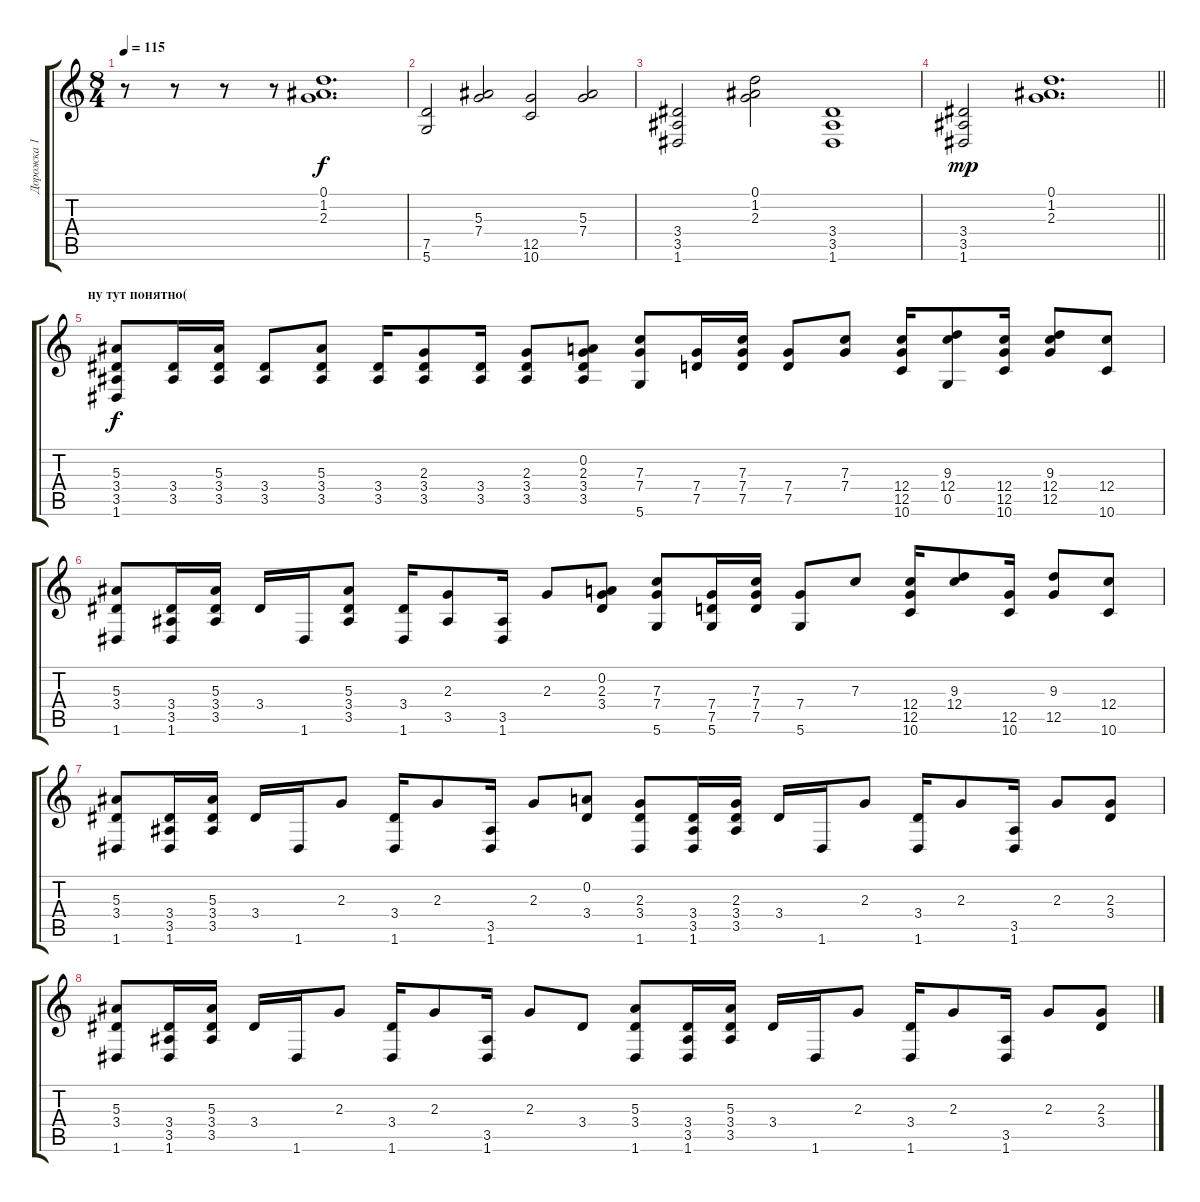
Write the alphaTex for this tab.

\track ("Дорожка 1" "Дорожка 1") {instrument distortionguitar}
\staff {score tabs}
\tuning (D4 A3 F3 C3 G2 D2) {hide}
\ts (8 4)
\tempo 115
\clef g2
\ks c
r.8{dy mp} r.8 r.8 r.8 (0.1 1.2 2.3).1{d dy f} |
(7.5 5.6).2 (5.3 7.4).2 (12.5 10.6).2 (5.3 7.4).2 |
(3.4 3.5 1.6).2 (0.1 1.2 2.3).2 (3.4 3.5 1.6).1 |
\barLineRight lightlight
(3.4 3.5 1.6).2{dy mp} (0.1 1.2 2.3).1{d} |
\section ("" "ну тут понятно(")
(5.3 3.4 3.5 1.6).8{dy f instrument electricguitarclean} (3.4 3.5).16 (5.3 3.4 3.5).16 (3.4 3.5).8 (5.3 3.4 3.5).8 (3.4 3.5).16 (2.3 3.4 3.5).8 (3.4 3.5).16 (2.3 3.4 3.5).8 (0.2 2.3 3.4 3.5).8 (7.3 7.4 5.6).8 (7.4 7.5).16 (7.3 7.4 7.5).16 (7.4 7.5).8 (7.3 7.4).8 (12.4 12.5 10.6).16 (9.3 12.4 0.5).8 (12.4 12.5 10.6).16 (9.3 12.4 12.5).8 (12.4 10.6).8 |
(5.3 3.4 1.6).8 (3.4 3.5 1.6).16 (5.3 3.4 3.5).16 3.4.16 1.6.16 (5.3 3.4 3.5).8 (3.4 1.6).16 (2.3 3.5).8 (3.5 1.6).16 2.3.8 (0.2 2.3 3.4).8 (7.3 7.4 5.6).8 (7.4 7.5 5.6).16 (7.3 7.4 7.5).16 (7.4 5.6).8 7.3.8 (12.4 12.5 10.6).16 (9.3 12.4).8 (12.5 10.6).16 (9.3 12.5).8 (12.4 10.6).8 |
(5.3 3.4 1.6).8 (3.4 3.5 1.6).16 (5.3 3.4 3.5).16 3.4.16 1.6.16 2.3.8 (3.4 1.6).16 2.3.8 (3.5 1.6).16 2.3.8 (0.2 3.4).8 (2.3 3.4 1.6).8 (3.4 3.5 1.6).16 (2.3 3.4 3.5).16 3.4.16 1.6.16 2.3.8 (3.4 1.6).16 2.3.8 (3.5 1.6).16 2.3.8 (2.3 3.4).8 |
(5.3 3.4 1.6).8 (3.4 3.5 1.6).16 (5.3 3.4 3.5).16 3.4.16 1.6.16 2.3.8 (3.4 1.6).16 2.3.8 (3.5 1.6).16 2.3.8 3.4.8 (5.3 3.4 1.6).8 (3.4 3.5 1.6).16 (5.3 3.4 3.5).16 3.4.16 1.6.16 2.3.8 (3.4 1.6).16 2.3.8 (3.5 1.6).16 2.3.8 (2.3 3.4).8
